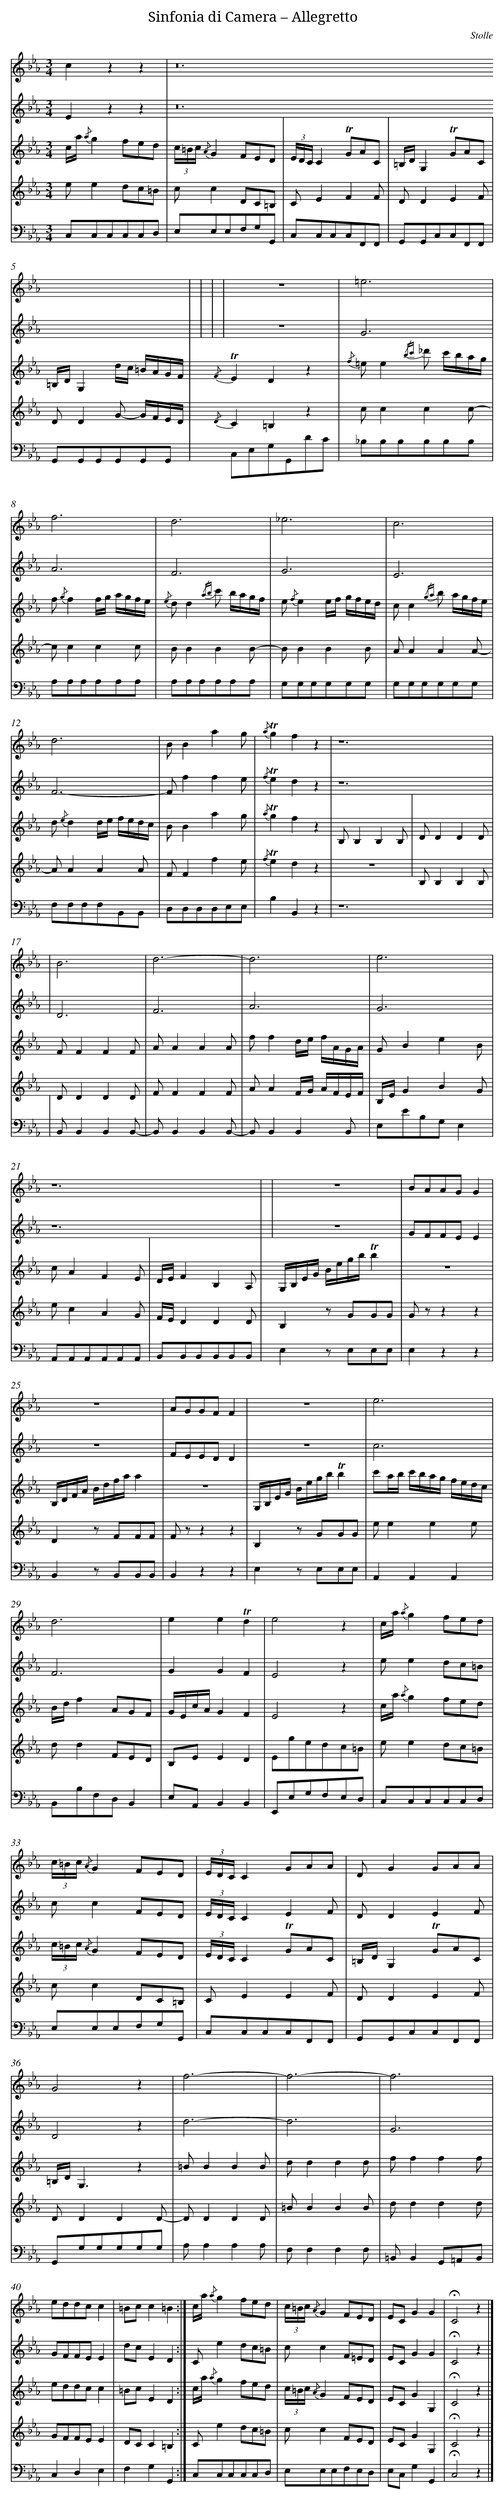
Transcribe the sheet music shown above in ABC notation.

X:1
T: Sinfonia di Camera – Allegretto
C: Stolle
L: 1/8
M: 3/4
V: 1 clef=treble
V: 2 clef=treble
V: 3 clef=treble
V: 4 clef=treble
V: 5 clef=treble
V: 6 clef=treble
V: 7 clef=bass
K: Eb
[V:1] c2z2z2 |
[V:2] E2z2z2 |
[V:3] x6 |
[V:4] x6 |
[V:5] c/a/ {/a}g2fed |
[V:6] ee2dc=B |
[V:7] C,C,C,C,C,D, |
[V:1] z24 |
[V:2] z24 |
[V:3] x6 |
[V:4] x6 |
[V:5] (3c/=B/c/ {/A}G2FED |
[V:6] cc2DC=B, |
[V:7] E,E,E,F,G,G,, |
[V:1]  |
[V:2]  |
[V:3] x6 |
[V:4] x6 |
[V:5] (3E/D/C/C2!trill!GAC |
[V:6] CE2F2F |
[V:7] C,C,C,C,F,,F,, |
[V:1]  |
[V:2]  |
[V:3] x6 |
[V:4] x6 |
[V:5] =B,/D/G,2!trill!GAC |
[V:6] DD2E2F |
[V:7] G,,G,,C,C,F,,F,, |
[V:1]  |
[V:2]  |
[V:3] x6 |
[V:4] x6 |
[V:5] =B,/D/G,2d/c/ =B/A/G/F/ |
[V:6] DD2G- G/F/E/D/ |
[V:7] G,,G,,G,,G,,G,,G,, |
[V:1] z6 |
[V:2] z6 |
[V:3] x6 |
[V:4] x6 |
[V:5] {/F}!trill!E2D2z2 |
[V:6] {/D}C2=B,2z2 |
[V:7] C,E,G,G,,DC |
[V:1] =e6 |
[V:2] G6 |
[V:3] x6 |
[V:4] x6 |
[V:5] {/f} =ee2{/bc'} _d' c'/b/a/g/ |
[V:6] cc2c2c- |
[V:7] _B,B,B,B,B,B, |
[V:1] f6 |
[V:2] A6 |
[V:3] x6 |
[V:4] x6 |
[V:5] f {/g}f2f/g/ a/g/f/e/ |
[V:6] cc2c2c |
[V:7] A,A,A,A,A,A, |
[V:1] d6 |
[V:2] F6 |
[V:3] x6 |
[V:4] x6 |
[V:5] {/e} dd2{/ab} c' b/a/g/f/ |
[V:6] BB2B2B- |
[V:7] A,A,A,A,A,A, |
[V:1] _e6 |
[V:2] G6 |
[V:3] x6 |
[V:4] x6 |
[V:5] e {/f}e2e/f/ g/f/e/d/ |
[V:6] BB2B2B |
[V:7] G,G,G,G,G,G, |
[V:1] c6 |
[V:2] E6 |
[V:3] x6 |
[V:4] x6 |
[V:5] cc2{/ga} b a/g/f/e/ |
[V:6] AA2A2A- |
[V:7] G,G,G,G,G,G, |
[V:1] d6 |
[V:2] F6- |
[V:3] x6 |
[V:4] x6 |
[V:5] d {/e}d2d/e/ f/e/d/c/ |
[V:6] AA2A2A |
[V:7] F,F,F,F,B,,B,, |
[V:1] BB2a2g |
[V:2] Ff2f2e |
[V:3] x6 |
[V:4] x6 |
[V:5] BB2a2g |
[V:6] FF2f2e |
[V:7] D,D,D,D,E,E, |
[V:1] {/a}!trill!g2f2z2 |
[V:2] {/f}!trill!e2d2z2 |
[V:3] x6 |
[V:4] x6 |
[V:5] {/a}!trill!g2f2z2 |
[V:6] {/f}!trill!e2d2z2 |
[V:7] B,2B,,2z2 |
[V:1] z12 |
[V:2] z12 |
[V:3] x6 |
[V:4] x6 |
[V:5] B,B,2B,2B, |
[V:6] z6 |
[V:7] z12 |
[V:1]  |
[V:2]  |
[V:3] x6 |
[V:4] x6 |
[V:5] DD2D2D |
[V:6] B,B,2B,2B, |
[V:7]  |
[V:1] B6 |
[V:2] D6 |
[V:3] x6 |
[V:4] x6 |
[V:5] FF2F2F |
[V:6] DD2D2D |
[V:7] B,,B,,2B,,2B,,- |
[V:1] d6- |
[V:2] F6 |
[V:3] x6 |
[V:4] x6 |
[V:5] AA2A2A |
[V:6] FF2F2F |
[V:7] B,,B,,2B,,2B,,- |
[V:1] d6 |
[V:2] A6 |
[V:3] x6 |
[V:4] x6 |
[V:5] ff2d/e/ f/A/G/A/ |
[V:6] AA2F/G/ A/F/E/F/ |
[V:7] B,,B,,2B,,2B,, |
[V:1] e6 |
[V:2] G6 |
[V:3] x6 |
[V:4] x6 |
[V:5] GB2e2B |
[V:6] B,/E/G2B2G |
[V:7] E,EB,G,E,2 |
[V:1] z12 |
[V:2] z12 |
[V:3] x6 |
[V:4] x6 |
[V:5] cA2F2E |
[V:6] ec2A2G |
[V:7] A,,A,,A,,A,,A,,A,, |
[V:1]  |
[V:2]  |
[V:3] x6 |
[V:4] x6 |
[V:5] D/E/F2B,2A, |
[V:6] F/E/D2D2D |
[V:7] B,,B,,B,,B,,B,,B,, |
[V:1] z6 |
[V:2] z6 |
[V:3] x6 |
[V:4] x6 |
[V:5] G,/B,/E/G/ B/e/g/b/!trill!b2 |
[V:6] B,2z GGG |
[V:7] E,2z E,E,E, |
[V:1] BAAGG2 |
[V:2] GFFEE2 |
[V:3] x6 |
[V:4] x6 |
[V:5] z6 |
[V:6] G zz2z2 |
[V:7] E,2z2z2 |
[V:1] z6 |
[V:2] z6 |
[V:3] x6 |
[V:4] x6 |
[V:5] B,/D/F/A/ B/d/f/a/a2 |
[V:6] D2z FFF |
[V:7] B,,2z B,,B,,B,, |
[V:1] AGGFF2 |
[V:2] FEEDD2 |
[V:3] x6 |
[V:4] x6 |
[V:5] z6 |
[V:6] F zz2z2 |
[V:7] B,,2z2z2 |
[V:1] z6 |
[V:2] z6 |
[V:3] x6 |
[V:4] x6 |
[V:5] G,/B,/E/G/ B/e/g/b/!trill!b2 |
[V:6] B,2z GGG |
[V:7] E,2z E,E,E, |
[V:1] e6 |
[V:2] c6 |
[V:3] x6 |
[V:4] x6 |
[V:5] c'a/b/ c'/b/a/g/ f/e/d/c/ |
[V:6] ee2e2e |
[V:7] A,,2A,,2A,,2 |
[V:1] d6 |
[V:2] F6 |
[V:3] x6 |
[V:4] x6 |
[V:5] B/d/f2AGF |
[V:6] dd2FED |
[V:7] B,,B,F,D,B,,2 |
[V:1] e2e2!trill!d2 |
[V:2] G2G2F2 |
[V:3] x6 |
[V:4] x6 |
[V:5] G/E/c/A/G2F2 |
[V:6] B,EE2D2 |
[V:7] E,A,,B,,2B,,2 |
[V:1] e4z2 |
[V:2] E4z2 |
[V:3] x6 |
[V:4] x6 |
[V:5] E4z2 |
[V:6] Egedc=B |
[V:7] E,,E,G,F,E,D, |
[V:1] c/a/ {/a}g2fed |
[V:2] ee2dc=B |
[V:3] x6 |
[V:4] x6 |
[V:5] c/a/ {/a}g2fed |
[V:6] ee2dc=B |
[V:7] C,C,C,C,C,D, |
[V:1] (3c/=B/c/ {/A}G2FED |
[V:2] cc2FED |
[V:3] x6 |
[V:4] x6 |
[V:5] (3c/=B/c/ {/A}G2FED |
[V:6] cc2DC=B, |
[V:7] E,E,E,F,G,G,, |
[V:1] (3E/D/C/C2GAA |
[V:2] (3E/D/C/C2E2F |
[V:3] x6 |
[V:4] x6 |
[V:5] (3E/D/C/C2!trill!GAC |
[V:6] CE2E2F |
[V:7] C,C,C,C,F,,F,, |
[V:1] DG2GAA |
[V:2] DD2E2F |
[V:3] x6 |
[V:4] x6 |
[V:5] =B,/D/G,2!trill!GAC |
[V:6] DD2E2F |
[V:7] G,,G,,C,C,F,,F,, |
[V:1] G4z2 |
[V:2] D4z2 |
[V:3] x6 |
[V:4] x6 |
[V:5] =B,/D/G,3z2 |
[V:6] DD2D2D- |
[V:7] G,,G,G,G,G,G, |
[V:1] f6- |
[V:2] d6- |
[V:3] x6 |
[V:4] x6 |
[V:5] =BB2B2B |
[V:6] DD2D2D |
[V:7] A,A,2A,2A, |
[V:1] f6- |
[V:2] d6 |
[V:3] x6 |
[V:4] x6 |
[V:5] dd2d2d |
[V:6] =BB2B2B |
[V:7] F,F,2F,2F, |
[V:1] f6 |
[V:2] G6 |
[V:3] x6 |
[V:4] x6 |
[V:5] ff2f2f |
[V:6] dd2d2d |
[V:7] =B,,B,,2G,,=A,,B,, |
[V:1] eddcc2 |
[V:2] GFFEE2 |
[V:3] x6 |
[V:4] x6 |
[V:5] eddcc2 |
[V:6] GFFEE2 |
[V:7] C,2D,2E,2 |
[V:1] =Bcc2=B2 :|]
[V:2] dcE2D2 :|]
[V:3] x6 :|]
[V:4] x6 :|]
[V:5] =BcE2D2 :|]
[V:6] DCC2=B,2 :|]
[V:7] F,2G,2G,,2 :|]
[V:1] c/a/ {/a}g2fed |
[V:2] Ce2dc=B |
[V:3] x6 |
[V:4] x6 |
[V:5] c/a/ {/a}g2fed |
[V:6] Ce2dc=B |
[V:7] C,C,C,C,C,D, |
[V:1] (3c/=B/c/ {/A}G2FED |
[V:2] cc2F=ED |
[V:3] x6 |
[V:4] x6 |
[V:5] (3c/=B/c/ {/A}G2FED |
[V:6] cc2FED |
[V:7] E,E,E,F,E,D, |
[V:1] ECG2G2 |
[V:2] ECG2G2 |
[V:3] x6 |
[V:4] x6 |
[V:5] ECG2G,2 |
[V:6] ECG2G,2 |
[V:7] E,C,G,2G,,2 |
[V:1] !fermata!C4z2 |]
[V:2] !fermata!C4z2 |]
[V:3] x6 |]
[V:4] x6 |]
[V:5] !fermata!C4z2 |]
[V:6] !fermata!C4z2 |]
[V:7] !fermata!C,4z2 |]
